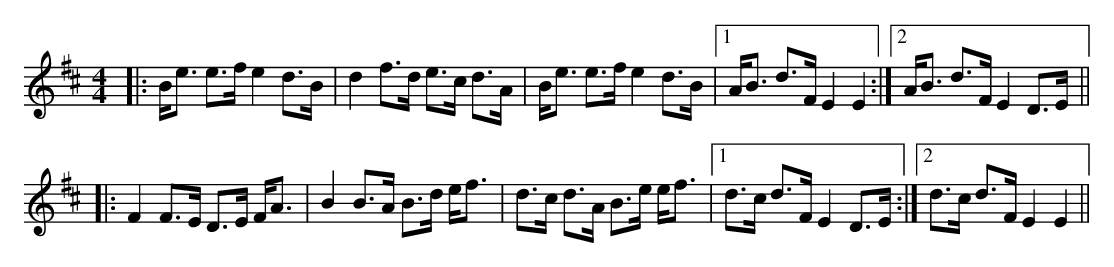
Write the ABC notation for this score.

X:1
M:4/4
K:Edor
|:B<e e>f e2 d>B|d2 f>d e>c d>A|B<e e>f e2 d>B|1 A<B d>F E2E2:|2 A<B d>F E2 D>E||
|:F2 F>E D>E F<A|B2 B>A B>d e<f|d>c d>A B>e e<f|1 d>c d>F E2 D>E:|2 d>c d>F E2E2||
